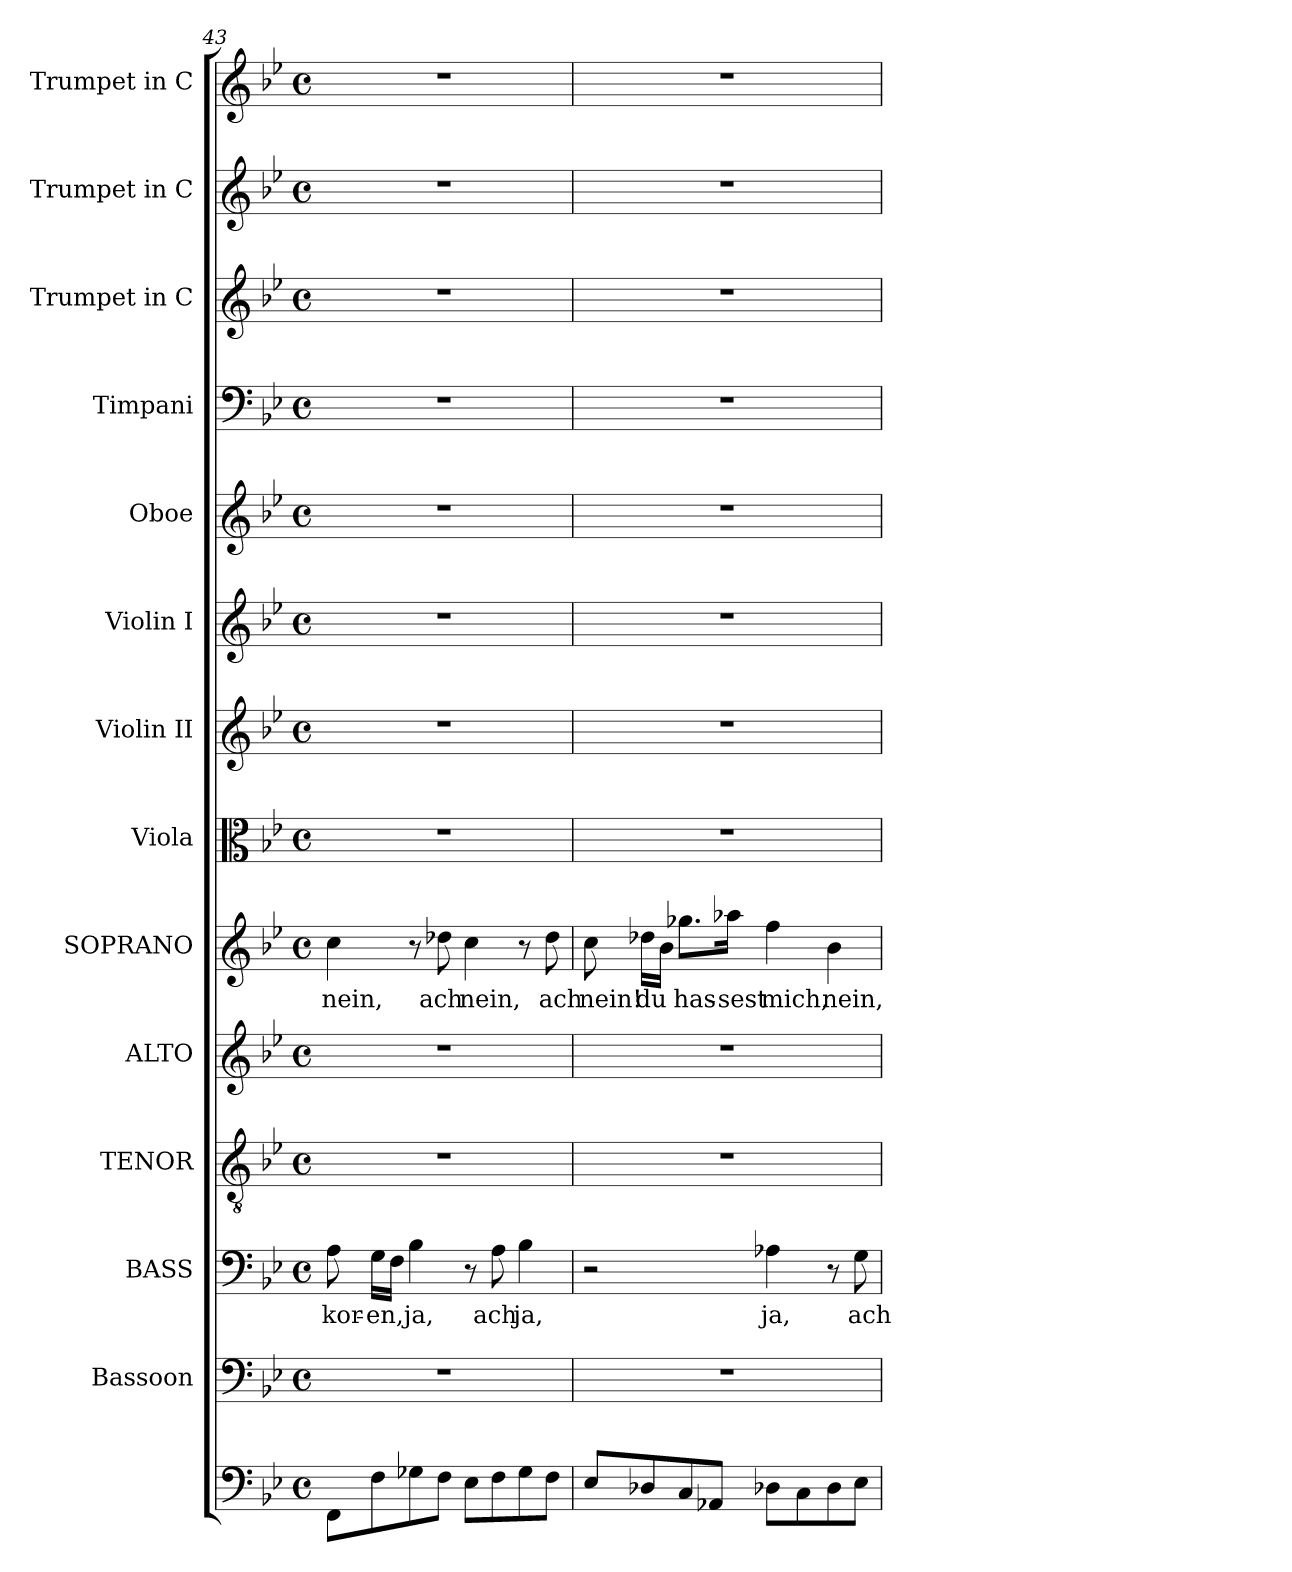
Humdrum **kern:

**kern	**kern	**kern	**text	**kern	**kern	**kern	**text	**kern	**kern	**kern	**kern	**kern	**kern	**kern	**kern
*part14	*part13	*part12	*part12	*part11	*part10	*part9	*part9	*part8	*part7	*part6	*part5	*part4	*part3	*part2	*part1
*staff14	*staff13	*staff12	*staff12	*staff11	*staff10	*staff9	*staff9	*staff8	*staff7	*staff6	*staff5	*staff4	*staff3	*staff2	*staff1
*	*I"Bassoon	*I"BASS	*	*I"TENOR	*I"ALTO	*I"SOPRANO	*	*I"Viola	*I"Violin II	*I"Violin I	*I"Oboe	*I"Timpani	*I"Trumpet in C	*I"Trumpet in C	*I"Trumpet in C
*	*	*	*	*	*I'Alto	*I'Soprano	*	*I'Viola	*I'Violin II	*I'Violin I	*I'Oboe	*I'Timp.	*	*	*
*clefF4	*clefF4	*clefF4	*	*clefGv2	*clefG2	*clefG2	*	*clefC3	*clefG2	*clefG2	*clefG2	*clefF4	*clefG2	*clefG2	*clefG2
*	*	*	*	*ITrd7c12	*	*	*	*	*	*	*	*	*	*	*
*k[b-e-]	*k[b-e-]	*k[b-e-]	*	*k[b-e-]	*k[b-e-]	*k[b-e-]	*	*k[b-e-]	*k[b-e-]	*k[b-e-]	*k[b-e-]	*k[b-e-]	*k[b-e-]	*k[b-e-]	*k[b-e-]
*B-:	*B-:	*B-:	*	*B-:	*B-:	*B-:	*	*B-:	*B-:	*B-:	*B-:	*B-:	*B-:	*B-:	*B-:
*M4/4	*M4/4	*M4/4	*	*M4/4	*M4/4	*M4/4	*	*M4/4	*M4/4	*M4/4	*M4/4	*M4/4	*M4/4	*M4/4	*M4/4
*met(c)	*met(c)	*met(c)	*	*met(c)	*met(c)	*met(c)	*	*met(c)	*met(c)	*met(c)	*met(c)	*met(c)	*met(c)	*met(c)	*met(c)
=43	=43	=43	=43	=43	=43	=43	=43	=43	=43	=43	=43	=43	=43	=43	=43
!	!	!	!LO:LY:b:color=#000000	!	!	!	!	!	!	!	!	!	!	!	!
!	!	!	!	!	!	!	!LO:LY:b:color=#000000	!	!	!	!	!	!	!	!
8FFi\L	1r	8Ai\	-kor-	1r	1r	4cci\	nein,	1r	1r	1r	1r	1r	1r	1r	1r
!	!	!	!LO:LY:b:color=#000000	!	!	!	!	!	!	!	!	!	!	!	!
8Fi\	.	16Gi\LL	-en,	.	.	.	.	.	.	.	.	.	.	.	.
.	.	16Fi\JJ	.	.	.	.	.	.	.	.	.	.	.	.	.
!	!	!	!LO:LY:b:color=#000000	!	!	!	!	!	!	!	!	!	!	!	!
8G-Xi\	.	4B-i\	ja,	.	.	8r	.	.	.	.	.	.	.	.	.
!	!	!	!	!	!	!	!LO:LY:b:color=#000000	!	!	!	!	!	!	!	!
8Fi\J	.	.	.	.	.	8dd-Xi\	ach	.	.	.	.	.	.	.	.
!	!	!	!	!	!	!	!LO:LY:b:color=#000000	!	!	!	!	!	!	!	!
8E-i\L	.	8r	.	.	.	4cci\	nein,	.	.	.	.	.	.	.	.
!	!	!	!LO:LY:b:color=#000000	!	!	!	!	!	!	!	!	!	!	!	!
8Fi\	.	8Ai\	ach	.	.	.	.	.	.	.	.	.	.	.	.
!	!	!	!LO:LY:b:color=#000000	!	!	!	!	!	!	!	!	!	!	!	!
8G-i\	.	4B-i\	ja,	.	.	8r	.	.	.	.	.	.	.	.	.
!	!	!	!	!	!	!	!LO:LY:b:color=#000000	!	!	!	!	!	!	!	!
8Fi\J	.	.	.	.	.	8dd-i\	ach	.	.	.	.	.	.	.	.
=44	=44	=44	=44	=44	=44	=44	=44	=44	=44	=44	=44	=44	=44	=44	=44
!	!	!	!	!	!	!	!LO:LY:b:color=#000000	!	!	!	!	!	!	!	!
8E-i/L	1r	2r	.	1r	1r	8cci\	nein!	1r	1r	1r	1r	1r	1r	1r	1r
!	!	!	!	!	!	!	!LO:LY:b:color=#000000	!	!	!	!	!	!	!	!
8D-Xi/	.	.	.	.	.	16dd-Xi\LL	du	.	.	.	.	.	.	.	.
.	.	.	.	.	.	16b-i\JJ	.	.	.	.	.	.	.	.	.
!	!	!	!	!	!	!	!LO:LY:b:color=#000000	!	!	!	!	!	!	!	!
8Ci/	.	.	.	.	.	8.gg-Xi\L	has-	.	.	.	.	.	.	.	.
8AA-Xi/J	.	.	.	.	.	.	.	.	.	.	.	.	.	.	.
!	!	!	!	!	!	!	!LO:LY:b:color=#000000	!	!	!	!	!	!	!	!
.	.	.	.	.	.	16aa-Xi\Jk	-sest	.	.	.	.	.	.	.	.
!	!	!	!LO:LY:b:color=#000000	!	!	!	!	!	!	!	!	!	!	!	!
!	!	!	!	!	!	!	!LO:LY:b:color=#000000	!	!	!	!	!	!	!	!
8D-Xi\L	.	4A-Xi\	ja,	.	.	4ffi\	mich,	.	.	.	.	.	.	.	.
8Ci\	.	.	.	.	.	.	.	.	.	.	.	.	.	.	.
!	!	!	!	!	!	!	!LO:LY:b:color=#000000	!	!	!	!	!	!	!	!
8D-i\	.	8r	.	.	.	4b-i\	nein,	.	.	.	.	.	.	.	.
!	!	!	!LO:LY:b:color=#000000	!	!	!	!	!	!	!	!	!	!	!	!
8E-i\J	.	8Gi\	ach	.	.	.	.	.	.	.	.	.	.	.	.
=	=	=	=	=	=	=	=	=	=	=	=	=	=	=	=
*-	*-	*-	*-	*-	*-	*-	*-	*-	*-	*-	*-	*-	*-	*-	*-
